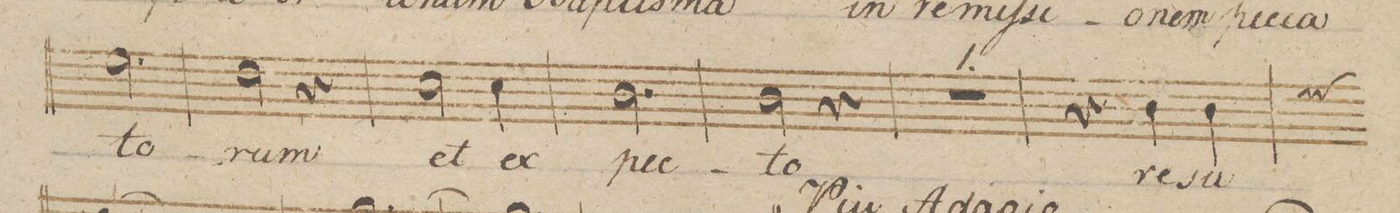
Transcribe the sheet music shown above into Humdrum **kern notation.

**kern	**text	**dynam
*I"Basso.	*	*
*clefF4	*	*
*k[b-]	*	*
*met(c|)	*	*
*M3/4	*	*
2.G\	-to-	.
=205	=205	=205
2F\	-rum	.
4r	.	.
=206	=206	=206
2E\	et	.
4E\	ex-	.
=207	=207	=207
2.D\	-pec-	.
=208	=208	=208
2D\	-to	.
4r	.	.
=209	=209	=209
2.r	.	.
=210	=210	=210
4r	.	.
4D\	re-	.
4D\	-su-	.
*custos:G	*	*
=211	=211	=211
*-	*-	*-
